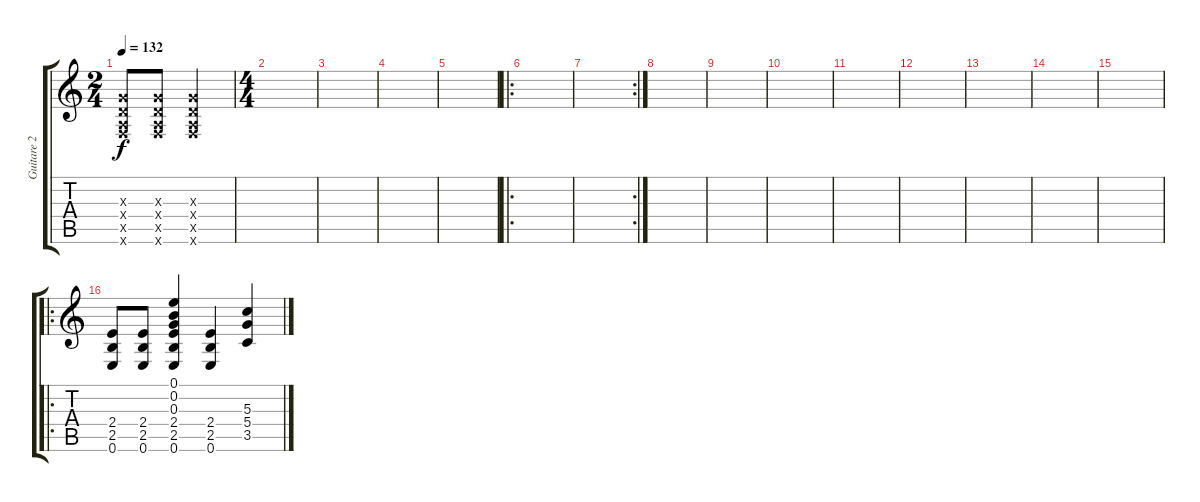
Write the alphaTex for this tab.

\track ("Guitare 2" "Guitare 2") {instrument distortionguitar}
\staff {score tabs}
\tuning (E4 B3 G3 D3 A2 E2) {hide}
\ts (2 4)
\tempo 132
\clef g2
\ks c
(0.3{x} 0.4{x} 0.5{x} 1.6{x}).8{dy f instrument distortionguitar} (0.3{x} 0.4{x} 0.5{x} 1.6{x}).8 (0.3{x} 0.4{x} 0.5{x} 1.6{x}).4 |
\ts (4 4)
|
|
|
|
\ro
|
\rc 2
|
|
|
|
|
|
|
|
|
\ro
(2.4 2.5 0.6).8 (2.4 2.5 0.6).8 (0.1 0.2 0.3 2.4 2.5 0.6).4 (2.4 2.5 0.6).4 (5.3{ss} 5.4{ss} 3.5{ss}).4
